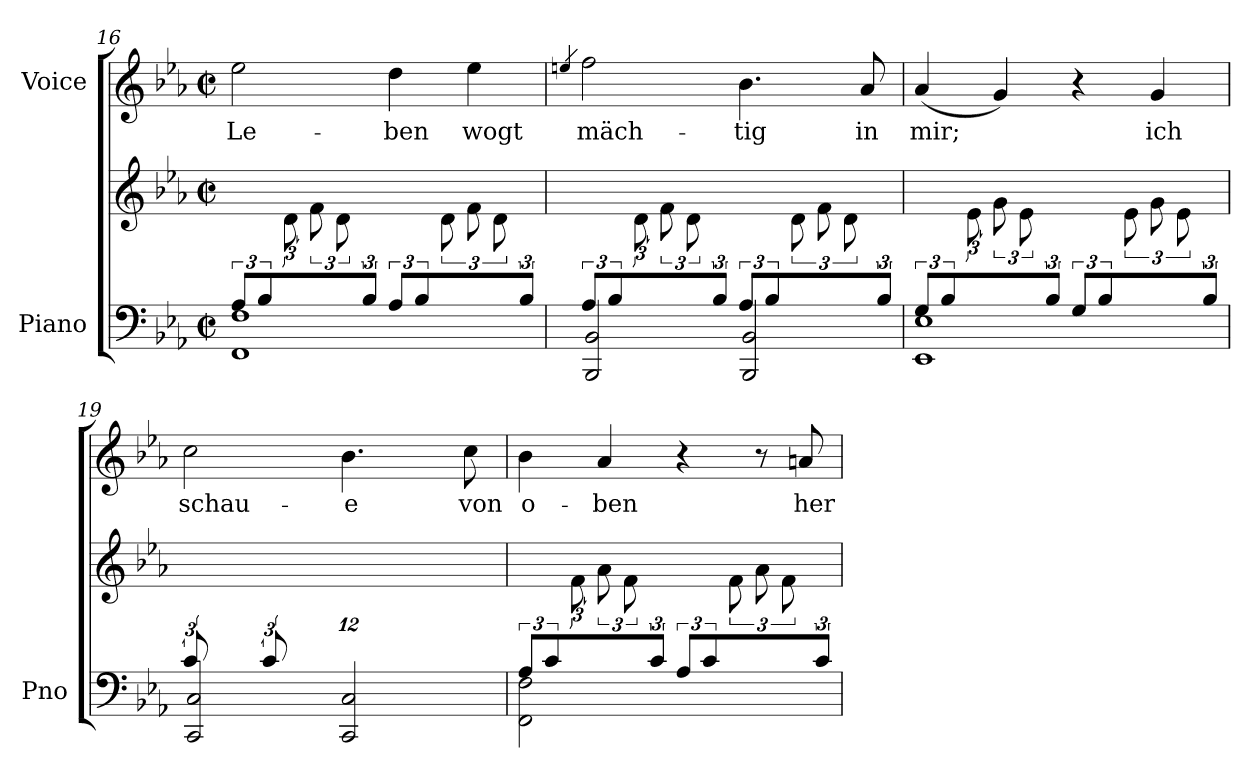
**kern	**kern	**kern	**text
*part2	*part2	*part1	*part1
*staff3	*staff2	*staff1	*staff1
*I"Piano	*	*I"Voice	*
*I'Pno	*	*	*
*clefF4	*clefG2	*clefG2	*
*k[b-e-a-]	*k[b-e-a-]	*k[b-e-a-]	*
*M2/2	*M2/2	*M2/2	*
*met(c|)	*met(c|)	*met(c|)	*
=16	=16	=16	=16
*^	*	*	*
12A-/L	1FF 1F	6ryy	2ee-\	Le-
12B-/	.	.	.	.
4ryy	.	12d\	.	.
.	.	12f\	.	.
.	.	12d\	.	.
12B-/J	.	4ryy	.	.
12A-/L	.	.	4dd\	-ben
12B-/	.	.	.	.
4ryy	.	12d\	.	.
.	.	12f\	4ee-\	wogt
.	.	12d\	.	.
12B-/J	.	12ryy	.	.
=17	=17	=17	=17	=17
.	.	.	4qeen/	.
12A-/L	2BBB-/ 2BB-/	6ryy	2ff\	mäch-
12B-/	.	.	.	.
4ryy	.	12d\	.	.
.	.	12f\	.	.
.	.	12d\	.	.
12B-/J	.	4ryy	.	.
12A-/L	2BBB-/ 2BB-/	.	4.b-\	-tig
12B-/	.	.	.	.
4ryy	.	12d\	.	.
.	.	12f\	.	.
.	.	12d\	.	.
.	.	.	8a-/	in
12B-/J	.	12ryy	.	.
=18	=18	=18	=18	=18
12G/L	1EE- 1E-	6ryy	(4a-/	mir;
12B-/	.	.	.	.
4ryy	.	12e-\	.	.
.	.	12g\	4g/)	.
.	.	12e-\	.	.
12B-/J	.	4ryy	.	.
12G/L	.	.	4r	.
12B-/	.	.	.	.
4ryy	.	12e-\	.	.
.	.	12g\	4g/	ich
.	.	12e-\	.	.
12B-/J	.	12ryy	.	.
=19	=19	=19	=19	=19
12c/L	2CC/ 2C/	12ryy	2cc\	schau-
12%5ryy	.	12en\	.	.
.	.	12g\	.	.
.	.	12cc\	.	.
.	.	12g\	.	.
.	.	12e\J	.	.
12c/L	2CC/ 2C/	12ryy	4.b-\	-e
12%5ryy	.	12e\	.	.
.	.	12g\	.	.
.	.	12cc\	.	.
.	.	12g\	.	.
.	.	.	8cc\	von
.	.	12e\J	.	.
=20	=20	=20	=20	=20
12A-/L	2FF\ 2F\	6ryy	4b-\	o-
12c/	.	.	.	.
4ryy	.	12f\	.	.
.	.	12a-\	4a-/	-ben
.	.	12f\	.	.
12c/J	.	4ryy	.	.
12A-/L	2ryy	.	4r	.
12c/	.	.	.	.
4ryy	.	12f\	.	.
.	.	12a-\	8r	.
.	.	12f\	.	.
.	.	.	8an/	her-
12c/J	.	12ryy	.	.
*v	*v	*	*	*
=	=	=	=
*-	*-	*-	*-
